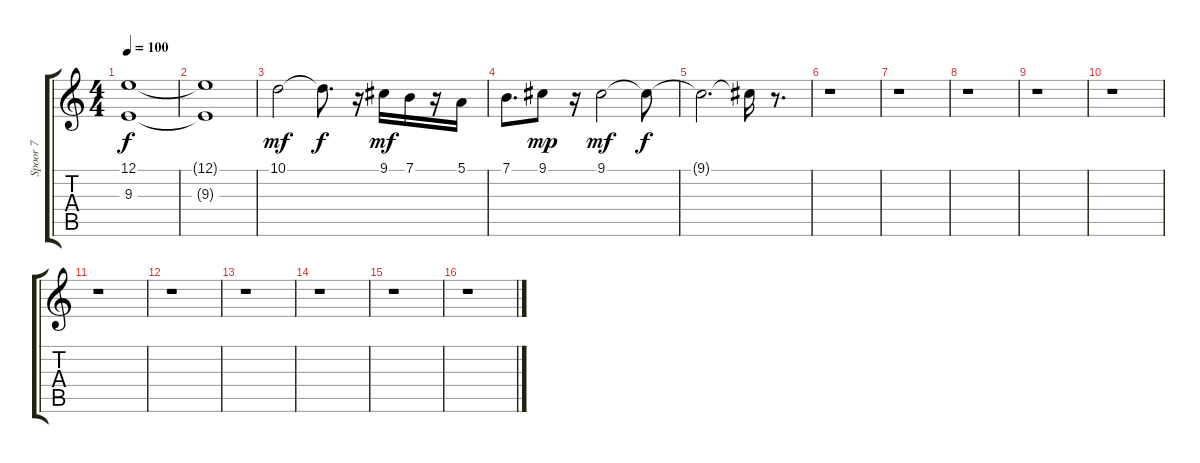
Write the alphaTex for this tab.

\track ("Spoor 7" "Spoor 7") {instrument choiraahs}
\staff {score tabs}
\tuning (E4 B3 G3 D3 A2 E2) {hide}
\ts (4 4)
\tempo 100
\clef g2
\ks c
(12.1{t} 9.3{t}).1{dy f} |
(12.1{t} 9.3{t}).1 |
10.1.2{dy mf} 10.1{t}.8{d dy f} r.16 9.1.16{dy mf} 7.1.16 r.16 5.1.16 |
7.1.8{d} 9.1.8{dy mp} r.16 9.1.2{dy mf} 9.1{t}.8{dy f} |
9.1{t}.2{d} 9.1{t}.16 r.8{d} |
r.1 |
r.1 |
r.1 |
r.1 |
r.1 |
r.1 |
r.1 |
r.1 |
r.1 |
r.1 |
r.1
